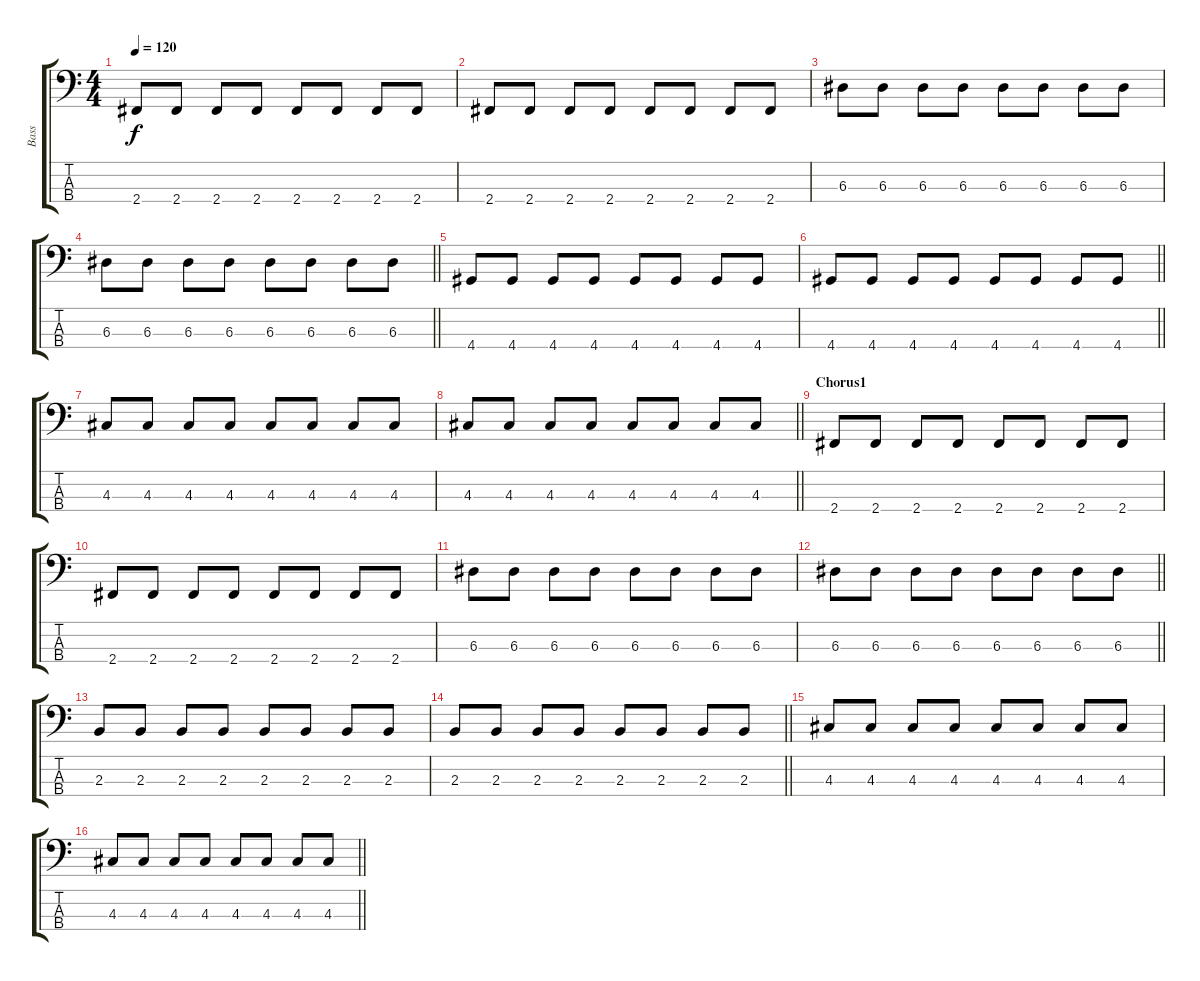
\track ("Bass" "Bass") {instrument electricbasspick}
\staff {score tabs}
\tuning (G2 D2 A1 E1) {hide}
\ts (4 4)
\tempo 120
\clef f4
\ks c
2.4.8{dy f} 2.4.8 2.4.8 2.4.8 2.4.8 2.4.8 2.4.8 2.4.8 |
2.4.8 2.4.8 2.4.8 2.4.8 2.4.8 2.4.8 2.4.8 2.4.8 |
6.3.8 6.3.8 6.3.8 6.3.8 6.3.8 6.3.8 6.3.8 6.3.8 |
\barLineRight lightlight
6.3.8 6.3.8 6.3.8 6.3.8 6.3.8 6.3.8 6.3.8 6.3.8 |
4.4.8 4.4.8 4.4.8 4.4.8 4.4.8 4.4.8 4.4.8 4.4.8 |
\barLineRight lightlight
4.4.8 4.4.8 4.4.8 4.4.8 4.4.8 4.4.8 4.4.8 4.4.8 |
4.3.8 4.3.8 4.3.8 4.3.8 4.3.8 4.3.8 4.3.8 4.3.8 |
\barLineRight lightlight
4.3.8 4.3.8 4.3.8 4.3.8 4.3.8 4.3.8 4.3.8 4.3.8 |
\section ("" "Chorus1")
2.4.8 2.4.8 2.4.8 2.4.8 2.4.8 2.4.8 2.4.8 2.4.8 |
2.4.8 2.4.8 2.4.8 2.4.8 2.4.8 2.4.8 2.4.8 2.4.8 |
6.3.8 6.3.8 6.3.8 6.3.8 6.3.8 6.3.8 6.3.8 6.3.8 |
\barLineRight lightlight
6.3.8 6.3.8 6.3.8 6.3.8 6.3.8 6.3.8 6.3.8 6.3.8 |
2.3.8 2.3.8 2.3.8 2.3.8 2.3.8 2.3.8 2.3.8 2.3.8 |
\barLineRight lightlight
2.3.8 2.3.8 2.3.8 2.3.8 2.3.8 2.3.8 2.3.8 2.3.8 |
4.3.8 4.3.8 4.3.8 4.3.8 4.3.8 4.3.8 4.3.8 4.3.8 |
\barLineRight lightlight
4.3.8 4.3.8 4.3.8 4.3.8 4.3.8 4.3.8 4.3.8 4.3.8
